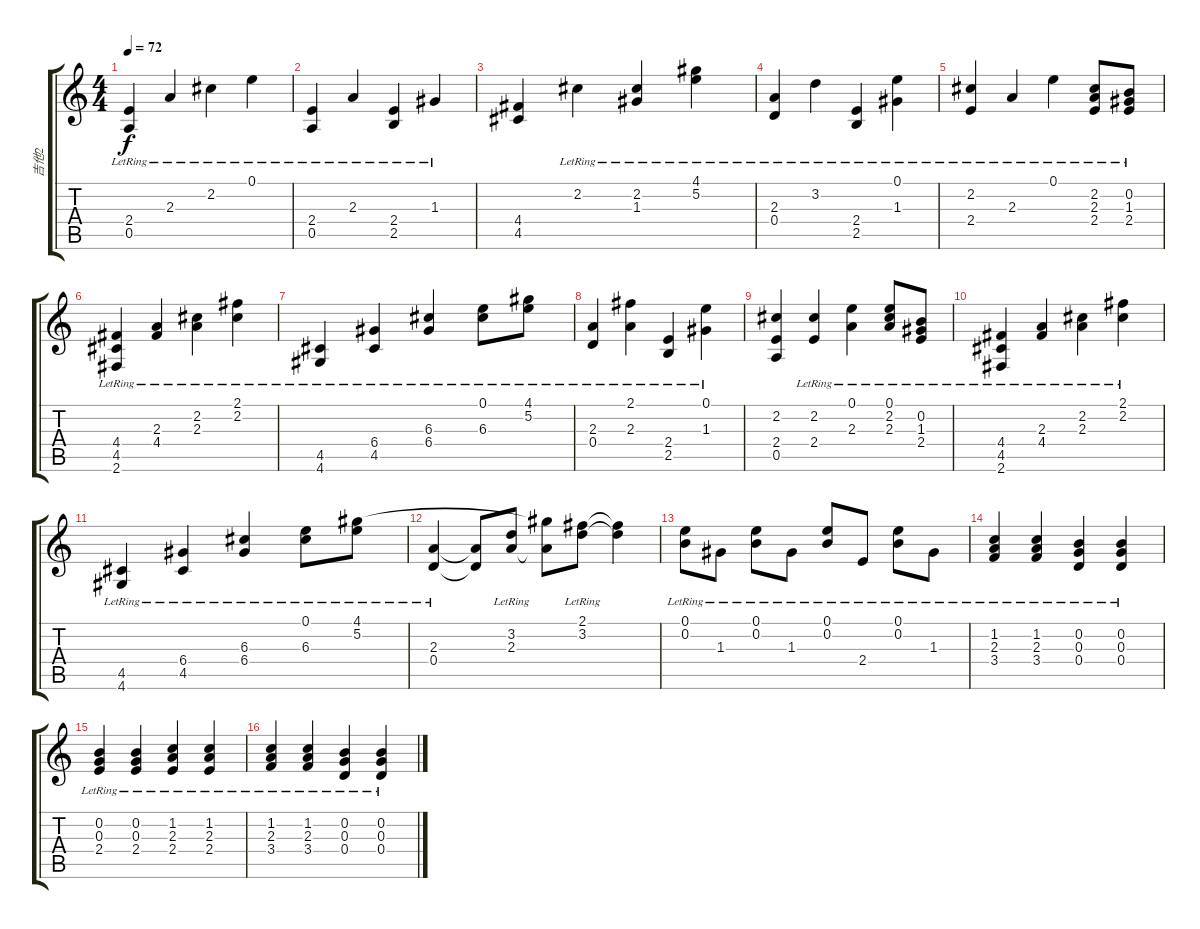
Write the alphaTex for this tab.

\track ("吉他2" "吉他2") {instrument acousticguitarsteel}
\staff {score tabs}
\tuning (E4 B3 G3 D3 A2 E2) {hide}
\ts (4 4)
\tempo 72
\clef g2
\ks c
(2.4{lr} 0.5{lr}).4{dy f} 2.3{lr}.4 2.2{lr}.4 0.1{lr}.4 |
(2.4{lr} 0.5{lr}).4 2.3{lr}.4 (2.4{lr} 2.5{lr}).4 1.3{lr}.4 |
(4.4 4.5).4 2.2{lr}.4 (2.2{lr} 1.3{lr}).4 (4.1 5.2{lr}).4 |
(2.3{lr} 0.4{lr}).4 3.2{lr}.4 (2.4{lr} 2.5{lr}).4 (0.1{lr} 1.3{lr}).4 |
(2.2{lr} 2.4{lr}).4 2.3{lr}.4 0.1{lr}.4 (2.2 2.3{lr} 2.4{lr}).8 (0.2{lr} 1.3{lr} 2.4{lr}).8 |
(4.4{lr} 4.5{lr} 2.6{lr}).4 (2.3{lr} 4.4{lr}).4 (2.2{lr} 2.3{lr}).4 (2.1{lr} 2.2{lr}).4 |
(4.5{lr} 4.6).4 (6.4{lr} 4.5).4 (6.3{lr} 6.4{lr}).4 (0.1{lr} 6.3{lr}).8 (4.1{lr} 5.2{lr}).8 |
(2.3{lr} 0.4{lr}).4 (2.1{lr} 2.3{lr}).4 (2.4{lr} 2.5{lr}).4 (0.1{lr} 1.3{lr}).4 |
(2.2 2.4 0.5).4 (2.2{lr} 2.4{lr}).4 (0.1{lr} 2.3{lr}).4 (0.1{lr} 2.2{lr} 2.3).8 (0.2{lr} 1.3{lr} 2.4{lr}).8 |
(4.4{lr} 4.5{lr} 2.6{lr}).4 (2.3{lr} 4.4{lr}).4 (2.2{lr} 2.3{lr}).4 (2.1{lr} 2.2{lr}).4 |
(4.5{lr} 4.6).4 (6.4{lr} 4.5).4 (6.3{lr} 6.4{lr}).4 (0.1{lr} 6.3{lr}).8 (4.1{lr} 5.2{lr}).8 |
(2.3{lr} 0.4{lr}).4 (2.3{t} 0.4{t}).8 (3.2{lr} 2.3{lr}).8 (4.1{t} 2.3{t}).8 (2.1{lr} 3.2{lr}).8 (2.1{t} 3.2{t}).4 |
(0.1{lr} 0.2{lr}).8 1.3{lr}.8 (0.1{lr} 0.2{lr}).8 1.3{lr}.8 (0.1{lr} 0.2{lr}).8 2.4{lr}.8 (0.1{lr} 0.2{lr}).8 1.3{lr}.8 |
(1.2{lr} 2.3{lr} 3.4{lr}).4 (1.2{lr} 2.3{lr} 3.4{lr}).4 (0.2{lr} 0.3{lr} 0.4{lr}).4 (0.2{lr} 0.3{lr} 0.4{lr}).4 |
(0.2{lr} 0.3{lr} 2.4{lr}).4 (0.2{lr} 0.3{lr} 2.4{lr}).4 (1.2{lr} 2.3{lr} 2.4{lr}).4 (1.2{lr} 2.3{lr} 2.4{lr}).4 |
(1.2{lr} 2.3{lr} 3.4{lr}).4 (1.2{lr} 2.3{lr} 3.4{lr}).4 (0.2{lr} 0.3{lr} 0.4{lr}).4 (0.2{lr} 0.3{lr} 0.4{lr}).4
